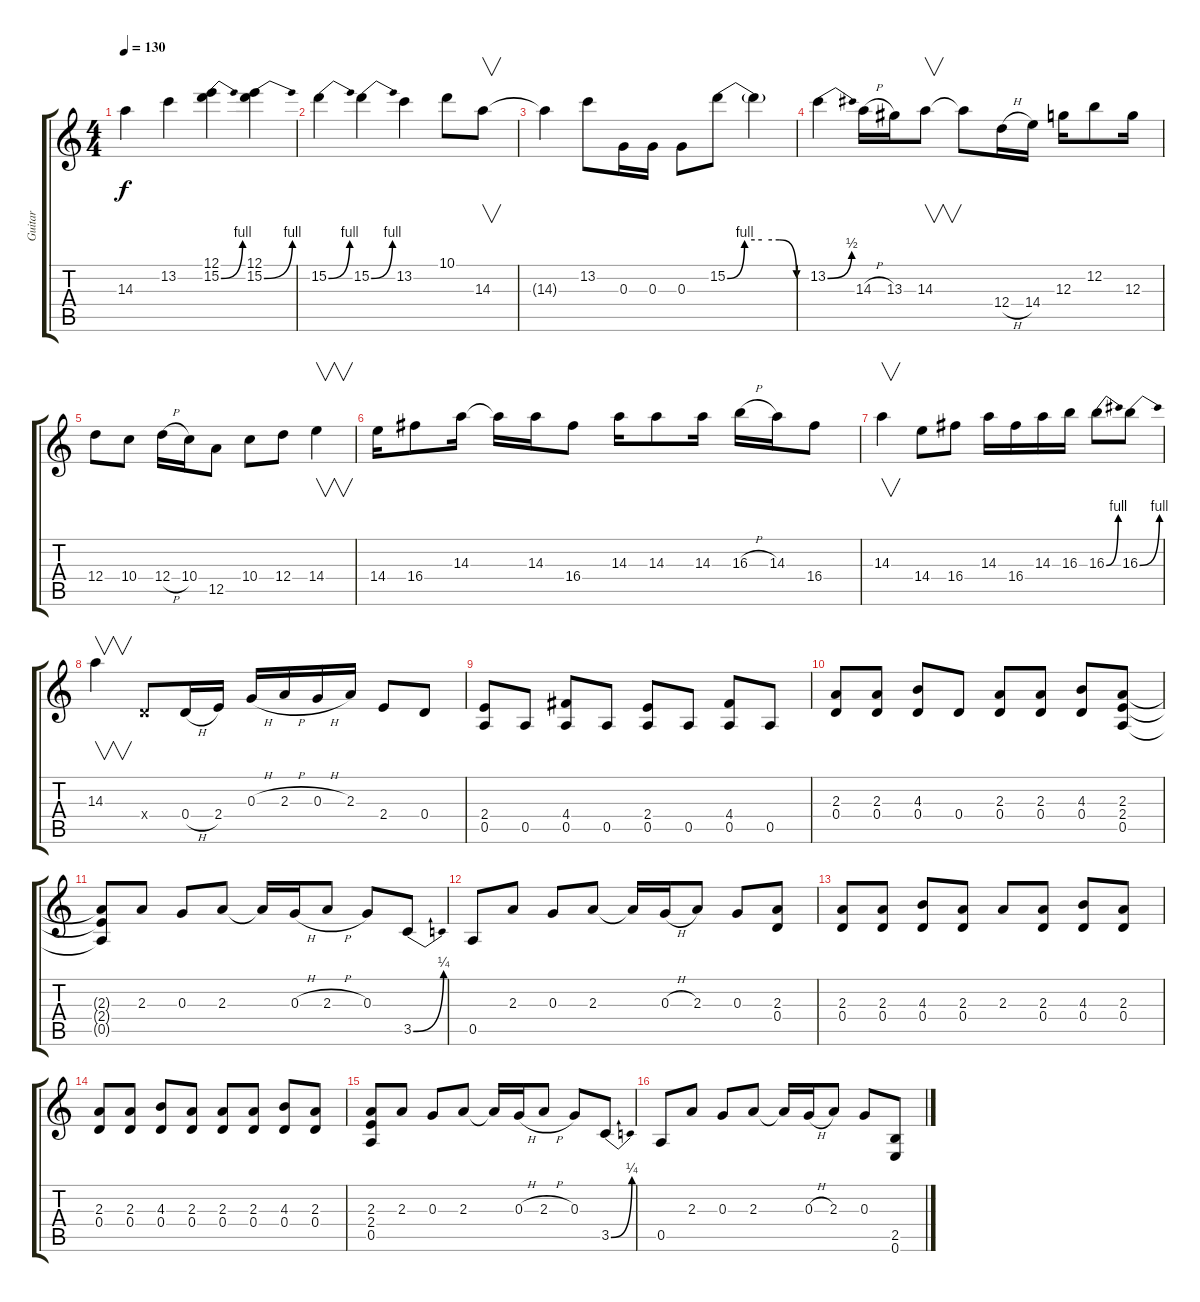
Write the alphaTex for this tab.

\track ("Guitar" "Guitar") {instrument electricguitarclean}
\staff {score tabs}
\tuning (E4 B3 G3 D3 A2 E2) {hide}
\ts (4 4)
\tempo 130
\clef g2
\ks c
14.3.4{dy f} 13.2.4 (12.1 15.2{be (bend 0 0 60 4)}).4 (12.1 15.2{be (bend 0 0 60 4)}).4 |
15.2{be (bend 0 0 60 4)}.4 15.2{be (bend 0 0 60 4)}.4 13.2.4 10.1.8 14.3.8{v} |
14.3{t}.4 13.2.8 0.3.16 0.3.16 0.3.8 15.2{be (custom 0 0 15 4 30 4 45 4 60 0)}.8 15.2{t}.4 |
13.2{be (bend 0 0 60 2)}.4 14.3{h}.16 13.3.16 14.3.8{v} 14.3{t}.8 12.4{h}.16 14.4.16 12.3.16 12.2.8 12.3.16 |
12.4.8 10.4.8 12.4{h}.16 10.4.16 12.5.8 10.4.8 12.4.8 14.4.4{v} |
14.4.16 16.4.8 14.3.16 14.3{t}.16 14.3.16 16.4.8 14.3.16 14.3.8 14.3.16 16.3{h}.16 14.3.16 16.4.8 |
14.3.4{v} 14.4.8 16.4.8 14.3.16 16.4.16 14.3.16 16.3.16 16.3{be (bend 0 0 60 4)}.8 16.3{be (bend 0 0 60 4)}.8 |
14.3.4{v} 0.4{x}.8 0.4{h}.16 2.4.16 0.3{h}.16 2.3{h}.16 0.3{h}.16 2.3.16 2.4.8 0.4.8 |
(2.4 0.5).8 0.5.8 (4.4 0.5).8 0.5.8 (2.4 0.5).8 0.5.8 (4.4 0.5).8 0.5.8 |
(2.3 0.4).8 (2.3 0.4).8 (4.3 0.4).8 0.4.8 (2.3 0.4).8 (2.3 0.4).8 (4.3 0.4).8 (2.3 2.4 0.5).8 |
(2.3{t} 2.4{t} 0.5{t}).8 2.3.8 0.3.8 2.3.8 2.3{t}.16 0.3{h}.16 2.3{h}.8 0.3.8 3.5{be (bend 0 0 60 1)}.8 |
0.5.8 2.3.8 0.3.8 2.3.8 2.3{t}.16 0.3{h}.16 2.3.8 0.3.8 (2.3 0.4).8 |
(2.3 0.4).8 (2.3 0.4).8 (4.3 0.4).8 (2.3 0.4).8 2.3.8 (2.3 0.4).8 (4.3 0.4).8 (2.3 0.4).8 |
(2.3 0.4).8 (2.3 0.4).8 (4.3 0.4).8 (2.3 0.4).8 (2.3 0.4).8 (2.3 0.4).8 (4.3 0.4).8 (2.3 0.4).8 |
(2.3 2.4 0.5).8 2.3.8 0.3.8 2.3.8 2.3{t}.16 0.3{h}.16 2.3{h}.8 0.3.8 3.5{be (bend 0 0 60 1)}.8 |
0.5.8 2.3.8 0.3.8 2.3.8 2.3{t}.16 0.3{h}.16 2.3.8 0.3.8 (2.5 0.6).8
